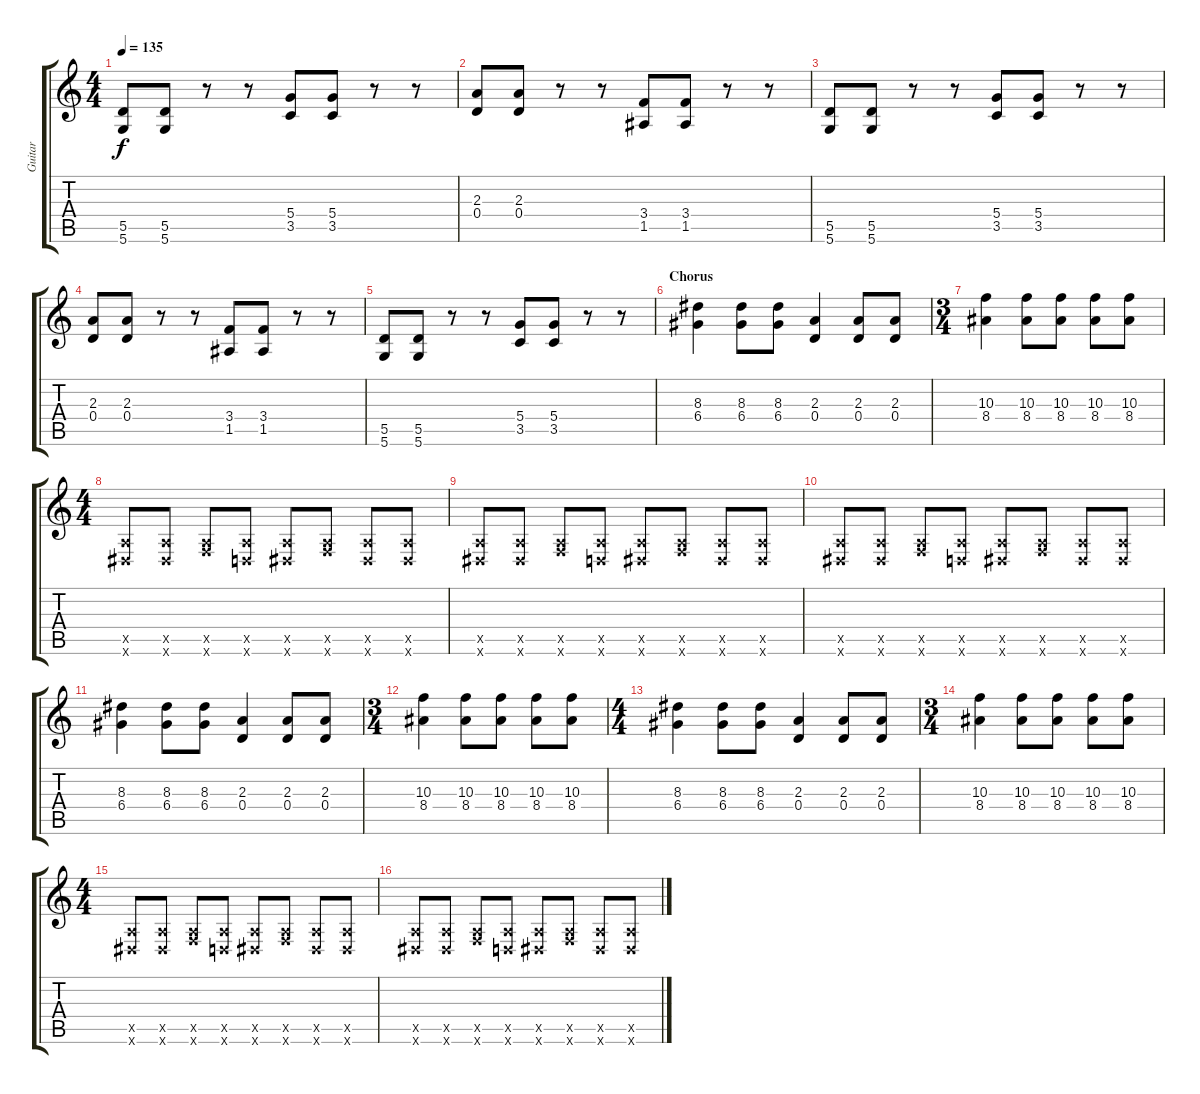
\track ("Guitar" "Guitar") {instrument distortionguitar}
\staff {score tabs}
\tuning (E4 B3 G3 D3 A2 D2) {hide}
\ts (4 4)
\tempo 135
\clef g2
\ks c
(5.5 5.6).8{dy f} (5.5 5.6).8 r.8 r.8 (5.4 3.5).8 (5.4 3.5).8 r.8 r.8 |
(2.3 0.4).8 (2.3 0.4).8 r.8 r.8 (3.4 1.5).8 (3.4 1.5).8 r.8 r.8 |
(5.5 5.6).8 (5.5 5.6).8 r.8 r.8 (5.4 3.5).8 (5.4 3.5).8 r.8 r.8 |
(2.3 0.4).8 (2.3 0.4).8 r.8 r.8 (3.4 1.5).8 (3.4 1.5).8 r.8 r.8 |
(5.5 5.6).8 (5.5 5.6).8 r.8 r.8 (5.4 3.5).8 (5.4 3.5).8 r.8 r.8 |
\section ("" "Chorus")
(8.3 6.4).4 (8.3 6.4).8 (8.3 6.4).8 (2.3 0.4).4 (2.3 0.4).8 (2.3 0.4).8 |
\ts (3 4)
(10.3 8.4).4 (10.3 8.4).8 (10.3 8.4).8 (10.3 8.4).8 (10.3 8.4).8 |
\ts (4 4)
(0.5{x} 1.6{x}).8 (0.5{x} 1.6{x}).8 (0.5{x} 3.6{x}).8 (0.5{x} 0.6{x}).8 (0.5{x} 1.6{x}).8 (0.5{x} 3.6{x}).8 (0.5{x} 1.6{x}).8 (0.5{x} 1.6{x}).8 |
(0.5{x} 1.6{x}).8 (0.5{x} 1.6{x}).8 (0.5{x} 3.6{x}).8 (0.5{x} 0.6{x}).8 (0.5{x} 1.6{x}).8 (0.5{x} 3.6{x}).8 (0.5{x} 1.6{x}).8 (0.5{x} 1.6{x}).8 |
(0.5{x} 1.6{x}).8 (0.5{x} 1.6{x}).8 (0.5{x} 3.6{x}).8 (0.5{x} 0.6{x}).8 (0.5{x} 1.6{x}).8 (0.5{x} 3.6{x}).8 (0.5{x} 1.6{x}).8 (0.5{x} 1.6{x}).8 |
(8.3 6.4).4 (8.3 6.4).8 (8.3 6.4).8 (2.3 0.4).4 (2.3 0.4).8 (2.3 0.4).8 |
\ts (3 4)
(10.3 8.4).4 (10.3 8.4).8 (10.3 8.4).8 (10.3 8.4).8 (10.3 8.4).8 |
\ts (4 4)
(8.3 6.4).4 (8.3 6.4).8 (8.3 6.4).8 (2.3 0.4).4 (2.3 0.4).8 (2.3 0.4).8 |
\ts (3 4)
(10.3 8.4).4 (10.3 8.4).8 (10.3 8.4).8 (10.3 8.4).8 (10.3 8.4).8 |
\ts (4 4)
(0.5{x} 1.6{x}).8 (0.5{x} 1.6{x}).8 (0.5{x} 3.6{x}).8 (0.5{x} 0.6{x}).8 (0.5{x} 1.6{x}).8 (0.5{x} 3.6{x}).8 (0.5{x} 1.6{x}).8 (0.5{x} 1.6{x}).8 |
(0.5{x} 1.6{x}).8 (0.5{x} 1.6{x}).8 (0.5{x} 3.6{x}).8 (0.5{x} 0.6{x}).8 (0.5{x} 1.6{x}).8 (0.5{x} 3.6{x}).8 (0.5{x} 1.6{x}).8 (0.5{x} 1.6{x}).8
